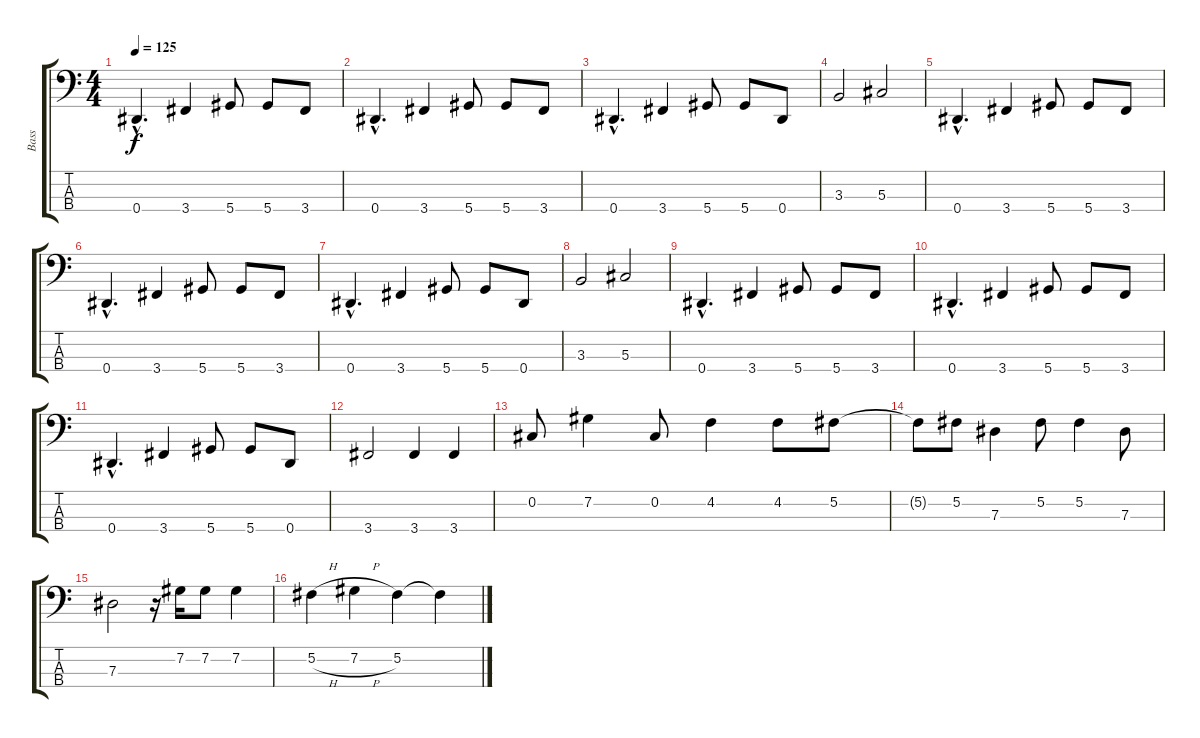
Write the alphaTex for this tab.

\track ("Bass" "Bass") {instrument electricbasspick}
\staff {score tabs}
\tuning (Gb2 Db2 Ab1 Eb1) {hide}
\ts (4 4)
\tempo 125
\clef f4
\ks c
0.4{hac}.4{d dy f} 3.4.4 5.4.8 5.4.8 3.4.8 |
0.4{hac}.4{d} 3.4.4 5.4.8 5.4.8 3.4.8 |
0.4{hac}.4{d} 3.4.4 5.4.8 5.4.8 0.4.8 |
3.3.2 5.3.2 |
0.4{hac}.4{d} 3.4.4 5.4.8 5.4.8 3.4.8 |
0.4{hac}.4{d} 3.4.4 5.4.8 5.4.8 3.4.8 |
0.4{hac}.4{d} 3.4.4 5.4.8 5.4.8 0.4.8 |
3.3.2 5.3.2 |
0.4{hac}.4{d} 3.4.4 5.4.8 5.4.8 3.4.8 |
0.4{hac}.4{d} 3.4.4 5.4.8 5.4.8 3.4.8 |
0.4{hac}.4{d} 3.4.4 5.4.8 5.4.8 0.4.8 |
3.4.2 3.4.4 3.4.4 |
0.2.8 7.2.4 0.2.8 4.2.4 4.2.8 5.2.8 |
5.2{t}.8 5.2.8 7.3.4 5.2.8 5.2.4 7.3.8 |
7.3.2 r.16 7.2.16 7.2.8 7.2.4 |
5.2{h}.4 7.2{h}.4 5.2.4 5.2{t}.4
